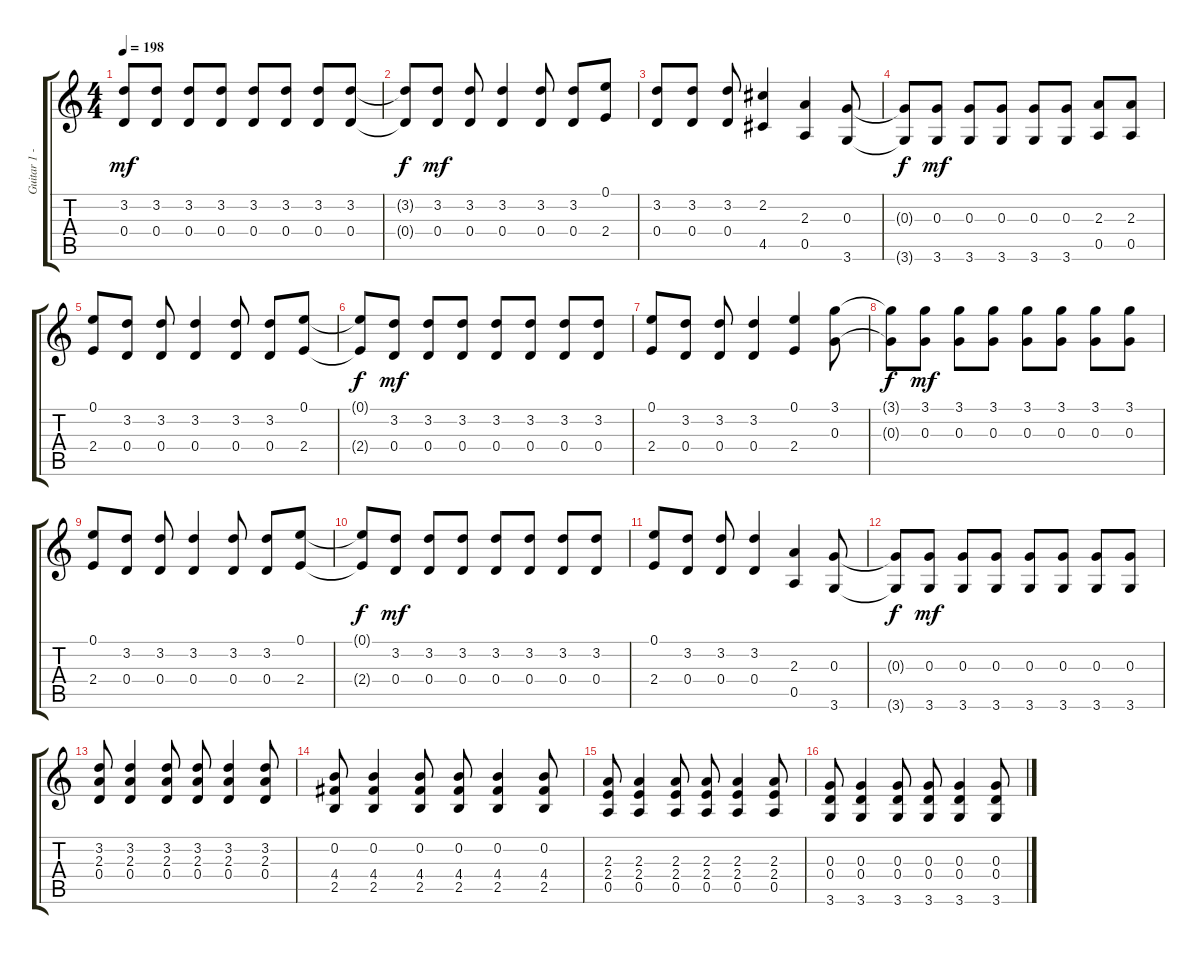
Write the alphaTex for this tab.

\track ("Guitar 1 - Tom" "Guitar 1 -") {instrument distortionguitar}
\staff {score tabs}
\tuning (E4 B3 G3 D3 A2 E2) {hide}
\ts (4 4)
\tempo 198
\clef g2
\ks c
(3.2 0.4).8{dy mf} (3.2 0.4).8 (3.2 0.4).8 (3.2 0.4).8 (3.2 0.4).8 (3.2 0.4).8 (3.2 0.4).8 (3.2 0.4).8 |
(3.2{t} 0.4{t}).8{dy f} (3.2 0.4).8{dy mf} (3.2 0.4).8 (3.2 0.4).4 (3.2 0.4).8 (3.2 0.4).8 (0.1 2.4).8 |
(3.2 0.4).8 (3.2 0.4).8 (3.2 0.4).8 (2.2 4.5).4 (2.3 0.5).4 (0.3 3.6).8 |
(0.3{t} 3.6{t}).8{dy f} (0.3 3.6).8{dy mf} (0.3 3.6).8 (0.3 3.6).8 (0.3 3.6).8 (0.3 3.6).8 (2.3 0.5).8 (2.3 0.5).8 |
(0.1 2.4).8 (3.2 0.4).8 (3.2 0.4).8 (3.2 0.4).4 (3.2 0.4).8 (3.2 0.4).8 (0.1 2.4).8 |
(0.1{t} 2.4{t}).8{dy f} (3.2 0.4).8{dy mf} (3.2 0.4).8 (3.2 0.4).8 (3.2 0.4).8 (3.2 0.4).8 (3.2 0.4).8 (3.2 0.4).8 |
(0.1 2.4).8 (3.2 0.4).8 (3.2 0.4).8 (3.2 0.4).4 (0.1 2.4).4 (3.1 0.3).8 |
(3.1{t} 0.3{t}).8{dy f} (3.1 0.3).8{dy mf} (3.1 0.3).8 (3.1 0.3).8 (3.1 0.3).8 (3.1 0.3).8 (3.1 0.3).8 (3.1 0.3).8 |
(0.1 2.4).8 (3.2 0.4).8 (3.2 0.4).8 (3.2 0.4).4 (3.2 0.4).8 (3.2 0.4).8 (0.1 2.4).8 |
(0.1{t} 2.4{t}).8{dy f} (3.2 0.4).8{dy mf} (3.2 0.4).8 (3.2 0.4).8 (3.2 0.4).8 (3.2 0.4).8 (3.2 0.4).8 (3.2 0.4).8 |
(0.1 2.4).8 (3.2 0.4).8 (3.2 0.4).8 (3.2 0.4).4 (2.3 0.5).4 (0.3 3.6).8 |
(0.3{t} 3.6{t}).8{dy f} (0.3 3.6).8{dy mf} (0.3 3.6).8 (0.3 3.6).8 (0.3 3.6).8 (0.3 3.6).8 (0.3 3.6).8 (0.3 3.6).8 |
(3.2 2.3 0.4).8 (3.2 2.3 0.4).4 (3.2 2.3 0.4).8 (3.2 2.3 0.4).8 (3.2 2.3 0.4).4 (3.2 2.3 0.4).8 |
(0.2 4.4 2.5).8 (0.2 4.4 2.5).4 (0.2 4.4 2.5).8 (0.2 4.4 2.5).8 (0.2 4.4 2.5).4 (0.2 4.4 2.5).8 |
(2.3 2.4 0.5).8 (2.3 2.4 0.5).4 (2.3 2.4 0.5).8 (2.3 2.4 0.5).8 (2.3 2.4 0.5).4 (2.3 2.4 0.5).8 |
(0.3 0.4 3.6).8 (0.3 0.4 3.6).4 (0.3 0.4 3.6).8 (0.3 0.4 3.6).8 (0.3 0.4 3.6).4 (0.3 0.4 3.6).8
